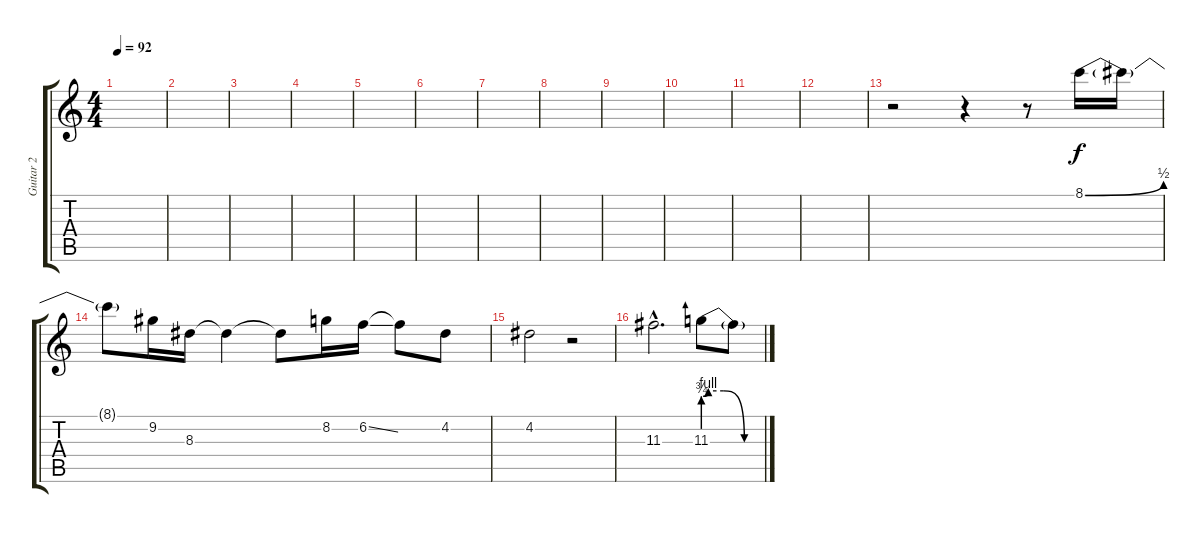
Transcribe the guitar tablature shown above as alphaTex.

\track ("Guitar 2" "Guitar 2") {instrument distortionguitar}
\staff {score tabs}
\tuning (E4 B3 G3 D3 A2 E2) {hide}
\ts (4 4)
\tempo 92
\clef g2
\ks c
|
|
|
|
|
|
|
|
|
|
|
|
r.2{volume 6} r.4 r.8 8.1{be (bend 0 0 60 2)}.16 8.1{t}.16 |
8.1{t}.8 9.2.16 8.3.16 8.3{t}.4 8.3{t}.8 8.2.16 6.2{ss}.16 6.2{t}.8 4.2.8 |
4.2.2 r.2{volume 5} |
11.3{hac}.2{d volume 13} 11.3{be (custom 0 3 5 4 20 4 40 0 60 0)}.8 11.3{t}.8
